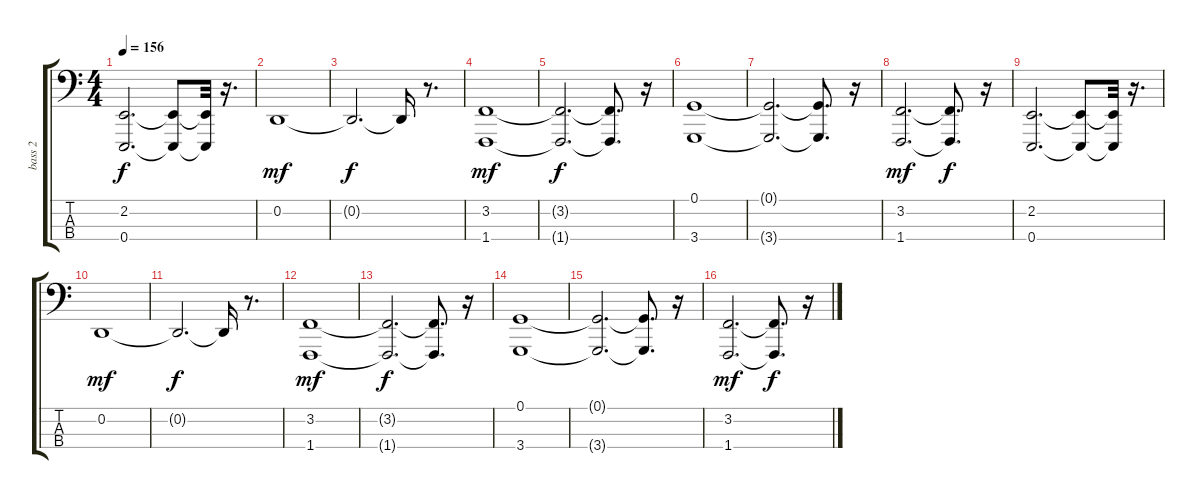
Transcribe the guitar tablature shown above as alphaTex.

\track ("bass 2" "bass 2") {instrument lead5charang}
\staff {score tabs}
\tuning (G2 D2 A1 E1) {hide}
\ts (4 4)
\tempo 156
\clef f4
\ks c
(2.2 0.4).2{d dy f} (2.2{t} 0.4{t}).8 (2.2{t} 0.4{t}).32 r.16{d} |
0.2.1{dy mf} |
0.2{t}.2{d dy f} 0.2{t}.16 r.8{d} |
(3.2 1.4).1{dy mf} |
(3.2{t} 1.4{t}).2{d dy f} (3.2{t} 1.4{t}).8{d} r.16 |
(0.1 3.4).1 |
(0.1{t} 3.4{t}).2{d} (0.1{t} 3.4{t}).8{d} r.16 |
(3.2 1.4).2{d dy mf} (3.2{t} 1.4{t}).8{d dy f} r.16 |
(2.2 0.4).2{d} (2.2{t} 0.4{t}).8 (2.2{t} 0.4{t}).32 r.16{d} |
0.2.1{dy mf} |
0.2{t}.2{d dy f} 0.2{t}.16 r.8{d} |
(3.2 1.4).1{dy mf} |
(3.2{t} 1.4{t}).2{d dy f} (3.2{t} 1.4{t}).8{d} r.16 |
(0.1 3.4).1 |
(0.1{t} 3.4{t}).2{d} (0.1{t} 3.4{t}).8{d} r.16 |
(3.2 1.4).2{d dy mf} (3.2{t} 1.4{t}).8{d dy f} r.16
